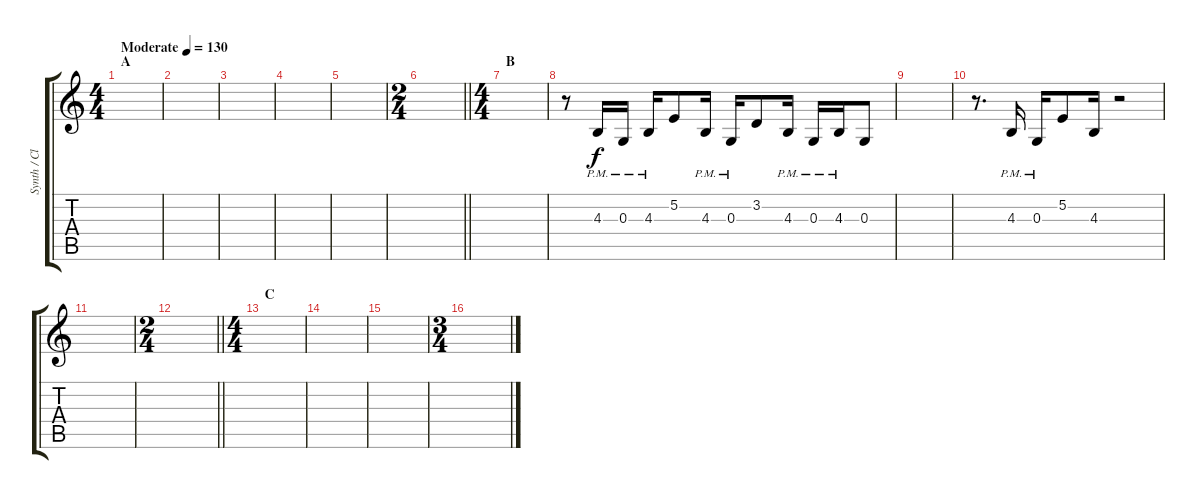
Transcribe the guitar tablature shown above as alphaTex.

\track ("Synth / Clean" "Synth / Cl") {instrument sitar}
\staff {score tabs}
\tuning (E4 B3 G3 D3 A2 E2) {hide}
\ts (4 4)
\section ("" "A")
\tempo (130 "Moderate")
\clef g2
\ks c
|
|
|
|
|
\ts (2 4)
\barLineRight lightlight
|
\ts (4 4)
\section ("" "B")
|
r.8 4.3{pm}.16 0.3{pm}.16 4.3{pm}.16 5.2.8 4.3{pm}.16 0.3{pm}.16 3.2.8 4.3{pm}.16 0.3{pm}.16 4.3{pm}.16 0.3.8 |
|
r.8{d} 4.3{pm}.16 0.3{pm}.16 5.2.8 4.3.16 r.2 |
|
\ts (2 4)
\barLineRight lightlight
|
\ts (4 4)
\section ("" "C")
|
|
|
\ts (3 4)
